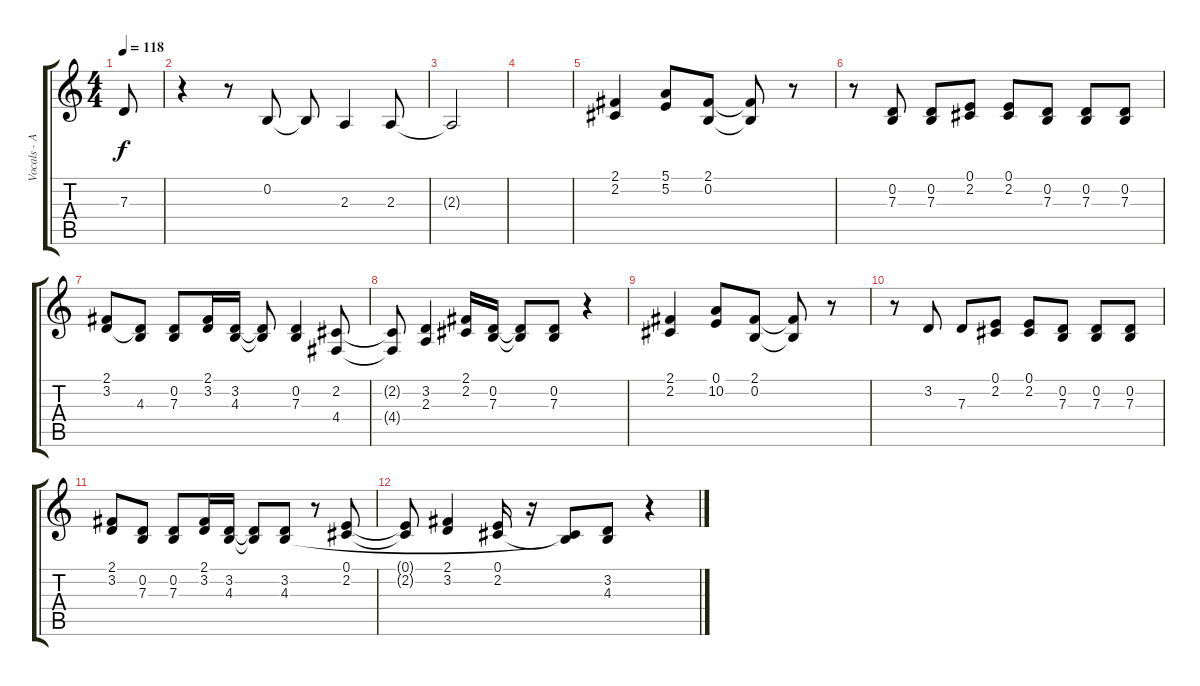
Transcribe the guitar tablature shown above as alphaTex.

\track ("Vocals - Anthony" "Vocals - A") {instrument bassoon}
\staff {score tabs}
\tuning (E4 B3 G3 D3 A2 E2) {hide}
\ts (4 4)
\tempo 118
\clef g2
\ks c
7.3{t}.8{dy f} |
r.4 r.8 0.2.8 0.2{t}.8 2.3.4 2.3.8 |
2.3{t}.2 |
|
(2.1 2.2).4 (5.1 5.2).8 (2.1 0.2).8 (2.1{t} 0.2{t}).8 r.8 |
r.8 (0.2 7.3).8 (0.2 7.3).8 (0.1 2.2).8 (0.1 2.2).8 (0.2 7.3).8 (0.2 7.3).8 (0.2 7.3).8 |
(2.1 3.2).8 (3.2{t} 4.3).8 (0.2 7.3).8 (2.1 3.2).16 (3.2 4.3).16 (3.2{t} 4.3{t}).8 (0.2 7.3).4 (2.2 4.4).8 |
(2.2{t} 4.4{t}).8 (3.2 2.3).4 (2.1 2.2).16 (0.2 7.3).16 (0.2{t} 7.3{t}).8 (0.2 7.3).8 r.4 |
(2.1 2.2).4 (0.1 10.2).8 (2.1 0.2).8 (2.1{t} 0.2{t}).8 r.8 |
r.8 3.2.8 7.3.8 (0.1 2.2).8 (0.1 2.2).8 (0.2 7.3).8 (0.2 7.3).8 (0.2 7.3).8 |
(2.1 3.2).8 (0.2 7.3).8 (0.2 7.3).8 (2.1 3.2).16 (3.2 4.3).16 (3.2{t} 4.3{t}).8 (3.2 4.3).8 r.8 (0.1 2.2).8 |
(0.1{t} 2.2{t}).8 (2.1 3.2).4 (0.1 2.2).16 r.16 (2.2{t} 4.3{t}).8 (3.2 4.3).8 r.4
